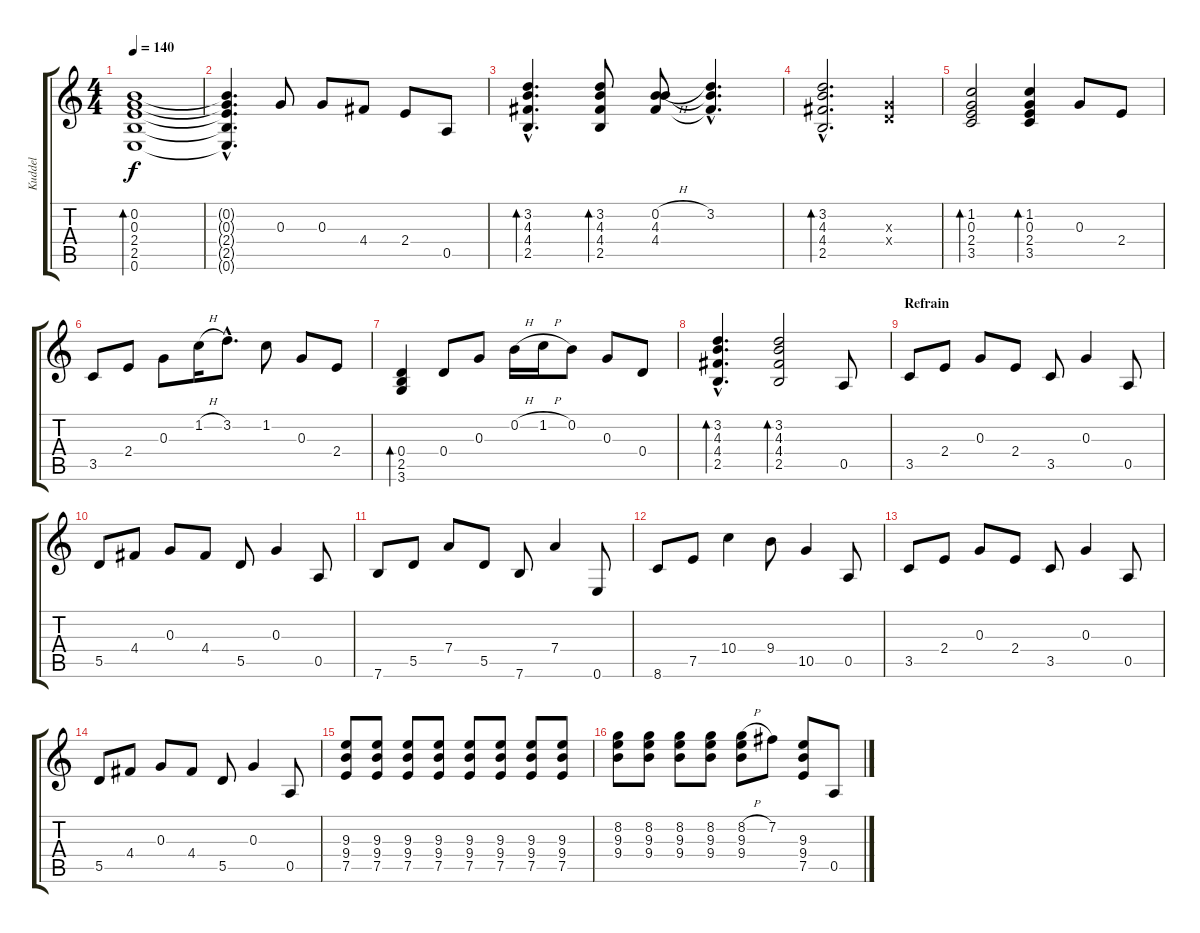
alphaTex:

\track ("Kuddel" "Kuddel") {instrument electricguitarclean}
\staff {score tabs}
\tuning (E4 B3 G3 D3 A2 E2) {hide}
\ts (4 4)
\tempo 140
\clef g2
\ks c
(0.2 0.3 2.4 2.5 0.6).1{bd 120 dy f} |
(0.2{hac t} 0.3{hac t} 2.4{hac t} 2.5{hac t} 0.6{hac t}).4{d} 0.3.8 0.3.8 4.4.8 2.4.8 0.5.8 |
(3.2{hac} 4.3{hac} 4.4{hac} 2.5{hac}).4{d bd 120} (3.2 4.3 4.4 2.5).8{bd 120} (0.2{h} 4.3 4.4).8 (3.2{hac} 4.3{hac t} 4.4{hac t}).4{d} |
(3.2{hac} 4.3{hac} 4.4{hac} 2.5{hac}).2{d bd 120} (0.3{x} 0.4{x}).4 |
(1.2 0.3 2.4 3.5).2{bd 120} (1.2 0.3 2.4 3.5).4{bd 120} 0.3.8 2.4.8 |
3.5.8 2.4.8 0.3.8 1.2{h}.16 3.2{hac}.8{d} 1.2.8 0.3.8 2.4.8 |
(0.4 2.5 3.6).4{bd 120} 0.4.8 0.3.8 0.2{h}.16 1.2{h}.16 0.2.8 0.3.8 0.4.8 |
(3.2{hac} 4.3{hac} 4.4{hac} 2.5{hac}).4{d bd 120} (3.2 4.3 4.4 2.5).2{bd 120} 0.5.8 |
\section ("" "Refrain")
3.5.8 2.4.8 0.3.8 2.4.8 3.5.8 0.3.4 0.5.8 |
5.5.8 4.4.8 0.3.8 4.4.8 5.5.8 0.3.4 0.5.8 |
7.6.8 5.5.8 7.4.8 5.5.8 7.6.8 7.4.4 0.6.8 |
8.6.8 7.5.8 10.4.4 9.4.8 10.5.4 0.5.8 |
3.5.8 2.4.8 0.3.8 2.4.8 3.5.8 0.3.4 0.5.8 |
5.5.8 4.4.8 0.3.8 4.4.8 5.5.8 0.3.4 0.5.8 |
(9.3 9.4 7.5).8 (9.3 9.4 7.5).8 (9.3 9.4 7.5).8 (9.3 9.4 7.5).8 (9.3 9.4 7.5).8 (9.3 9.4 7.5).8 (9.3 9.4 7.5).8 (9.3 9.4 7.5).8 |
(8.2 9.3 9.4).8 (8.2 9.3 9.4).8 (8.2 9.3 9.4).8 (8.2 9.3 9.4).8 (8.2{h} 9.3 9.4).8 7.2.8 (9.3 9.4 7.5).8 0.5.8
